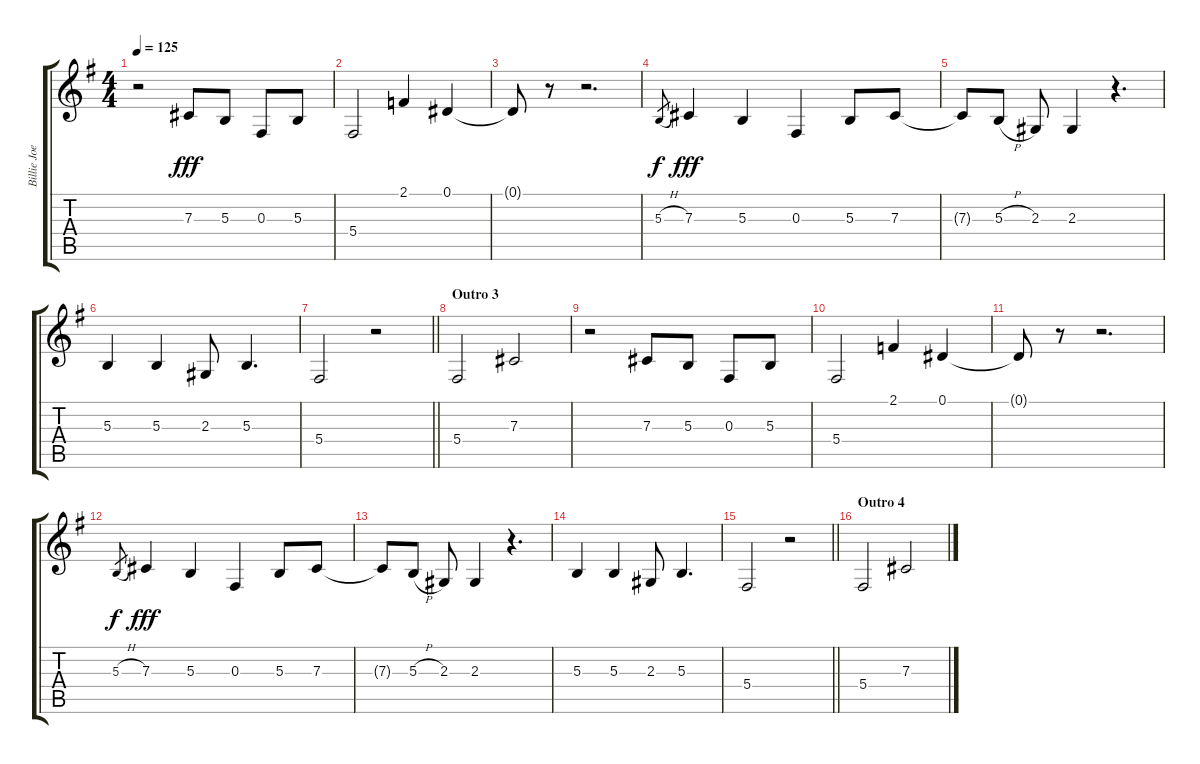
\track ("Billie Joe Armstrong (Vocals)" "Billie Joe") {instrument lead2sawtooth}
\staff {score tabs}
\tuning (Eb4 Bb3 Gb3 Db3 Ab2 Eb2) {hide}
\ts (4 4)
\tempo 125
\clef g2
\ks g
r.2{dy fff} 7.3.8 5.3.8 0.3.8 5.3.8 |
5.4.2 2.1.4 0.1.4 |
0.1{t}.8 r.8 r.2{d} |
5.3{h}.8{gr dy f} 7.3.4{dy fff} 5.3.4 0.3.4 5.3.8 7.3.8 |
7.3{t}.8 5.3{h}.8 2.3.8 2.3.4 r.4{d} |
5.3.4 5.3.4 2.3.8 5.3.4{d} |
\barLineRight lightlight
5.4.2 r.2 |
\section ("" "Outro 3")
5.4.2 7.3.2 |
r.2 7.3.8 5.3.8 0.3.8 5.3.8 |
5.4.2 2.1.4 0.1.4 |
0.1{t}.8 r.8 r.2{d} |
5.3{h}.8{gr dy f} 7.3.4{dy fff} 5.3.4 0.3.4 5.3.8 7.3.8 |
7.3{t}.8 5.3{h}.8 2.3.8 2.3.4 r.4{d} |
5.3.4 5.3.4 2.3.8 5.3.4{d} |
\barLineRight lightlight
5.4.2 r.2 |
\section ("" "Outro 4")
5.4.2 7.3.2
